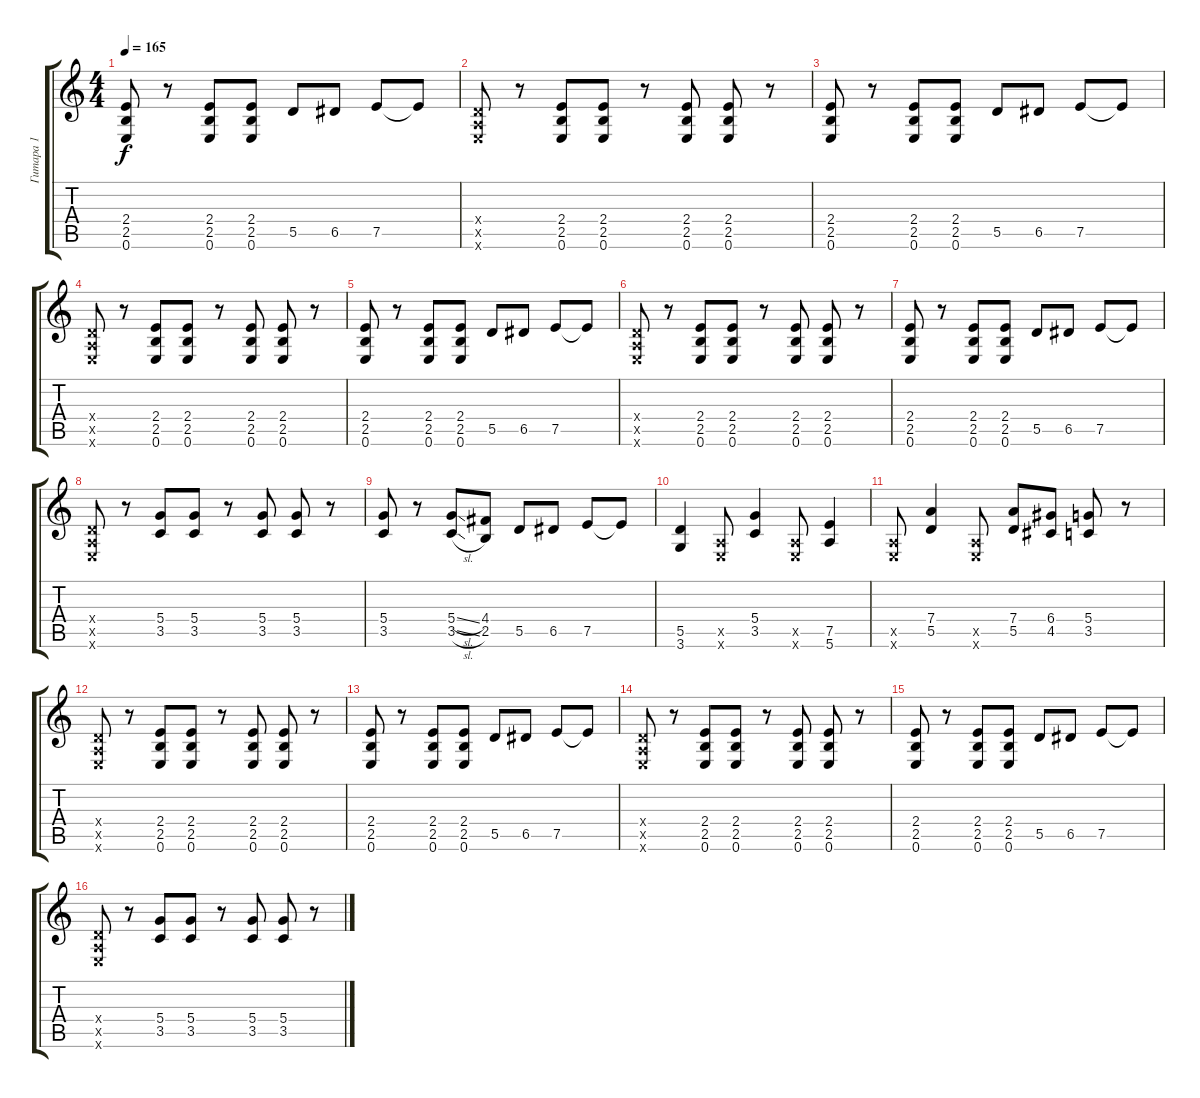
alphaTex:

\track ("Гитара 1" "Гитара 1") {instrument distortionguitar}
\staff {score tabs}
\tuning (E4 B3 G3 D3 A2 E2) {hide}
\ts (4 4)
\tempo 165
\clef g2
\ks c
(2.4 2.5 0.6).8{dy f} r.8 (2.4 2.5 0.6).8 (2.4 2.5 0.6).8 5.5.8 6.5.8 7.5.8 7.5{t}.8 |
(0.4{x} 0.5{x} 0.6{x}).8 r.8 (2.4 2.5 0.6).8 (2.4 2.5 0.6).8 r.8 (2.4 2.5 0.6).8 (2.4 2.5 0.6).8 r.8 |
(2.4 2.5 0.6).8 r.8 (2.4 2.5 0.6).8 (2.4 2.5 0.6).8 5.5.8 6.5.8 7.5.8 7.5{t}.8 |
(0.4{x} 0.5{x} 0.6{x}).8 r.8 (2.4 2.5 0.6).8 (2.4 2.5 0.6).8 r.8 (2.4 2.5 0.6).8 (2.4 2.5 0.6).8 r.8 |
(2.4 2.5 0.6).8 r.8 (2.4 2.5 0.6).8 (2.4 2.5 0.6).8 5.5.8 6.5.8 7.5.8 7.5{t}.8 |
(0.4{x} 0.5{x} 0.6{x}).8 r.8 (2.4 2.5 0.6).8 (2.4 2.5 0.6).8 r.8 (2.4 2.5 0.6).8 (2.4 2.5 0.6).8 r.8 |
(2.4 2.5 0.6).8 r.8 (2.4 2.5 0.6).8 (2.4 2.5 0.6).8 5.5.8 6.5.8 7.5.8 7.5{t}.8 |
(0.4{x} 0.5{x} 0.6{x}).8 r.8 (5.4 3.5).8 (5.4 3.5).8 r.8 (5.4 3.5).8 (5.4 3.5).8 r.8 |
(5.4 3.5).8 r.8 (5.4{sl} 3.5{sl}).8 (4.4 2.5).8 5.5.8 6.5.8 7.5.8 7.5{t}.8 |
(5.5 3.6).4 (0.5{x} 0.6{x}).8 (5.4 3.5).4 (0.5{x} 0.6{x}).8 (7.5 5.6).4 |
(0.5{x} 0.6{x}).8 (7.4 5.5).4 (0.5{x} 0.6{x}).8 (7.4 5.5).8 (6.4 4.5).8 (5.4 3.5).8 r.8 |
(0.4{x} 0.5{x} 0.6{x}).8 r.8 (2.4 2.5 0.6).8 (2.4 2.5 0.6).8 r.8 (2.4 2.5 0.6).8 (2.4 2.5 0.6).8 r.8 |
(2.4 2.5 0.6).8 r.8 (2.4 2.5 0.6).8 (2.4 2.5 0.6).8 5.5.8 6.5.8 7.5.8 7.5{t}.8 |
(0.4{x} 0.5{x} 0.6{x}).8 r.8 (2.4 2.5 0.6).8 (2.4 2.5 0.6).8 r.8 (2.4 2.5 0.6).8 (2.4 2.5 0.6).8 r.8 |
(2.4 2.5 0.6).8 r.8 (2.4 2.5 0.6).8 (2.4 2.5 0.6).8 5.5.8 6.5.8 7.5.8 7.5{t}.8 |
(0.4{x} 0.5{x} 0.6{x}).8 r.8 (5.4 3.5).8 (5.4 3.5).8 r.8 (5.4 3.5).8 (5.4 3.5).8 r.8
